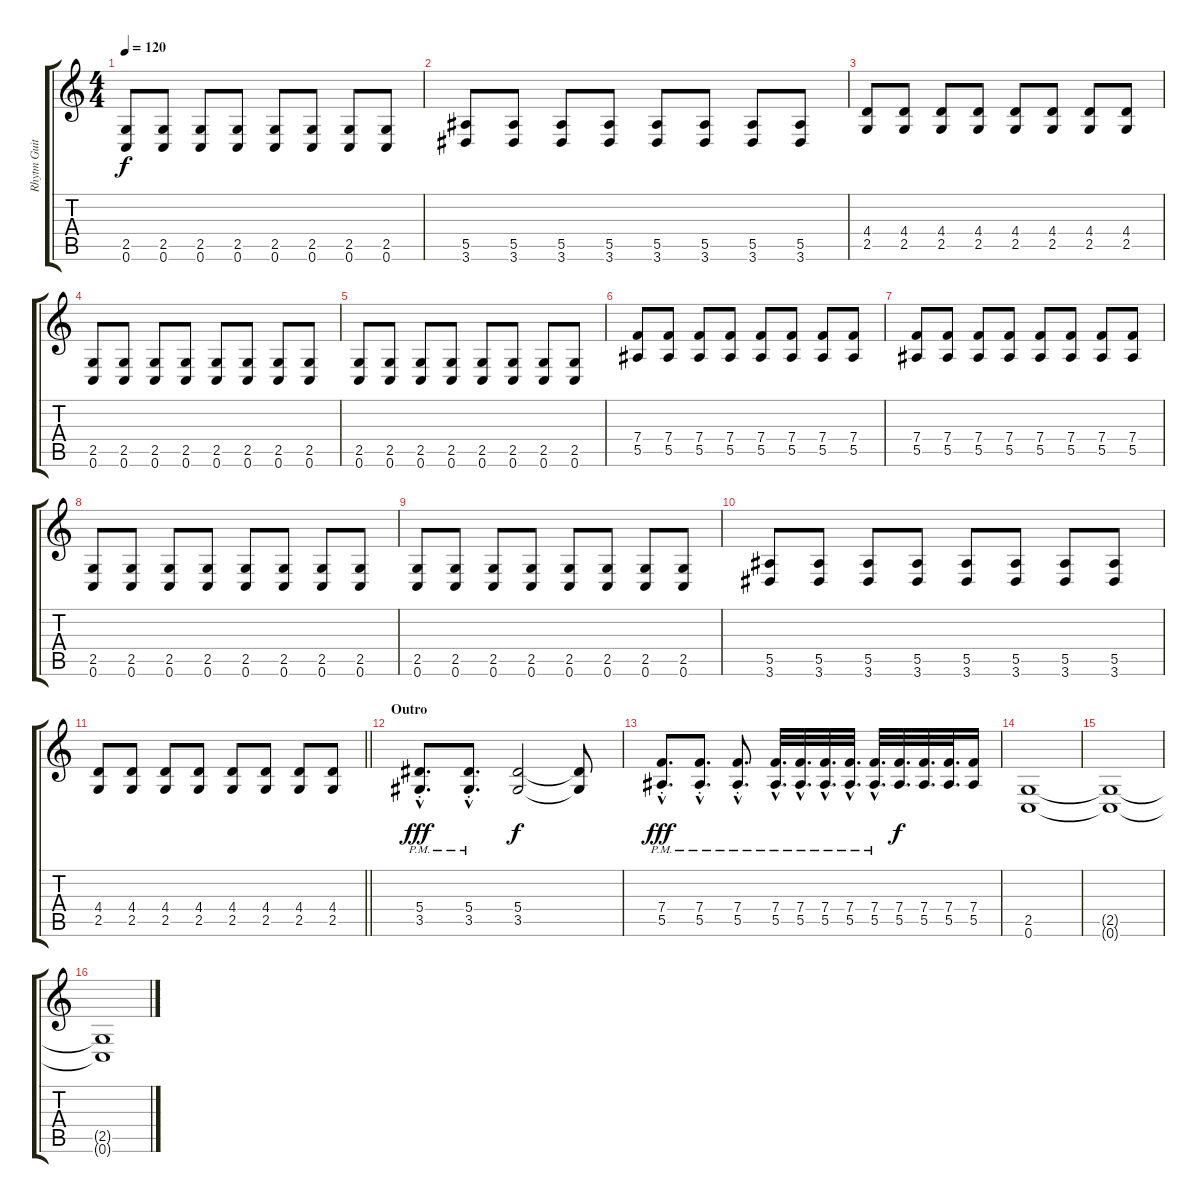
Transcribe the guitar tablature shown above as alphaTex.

\track ("Rhytm Guitar" "Rhytm Guit") {instrument distortionguitar}
\staff {score tabs}
\tuning (C4 G3 Eb3 Bb2 F2 C2) {hide}
\ts (4 4)
\tempo 120
\clef g2
\ks c
(2.5 0.6).8{dy f} (2.5 0.6).8 (2.5 0.6).8 (2.5 0.6).8 (2.5 0.6).8 (2.5 0.6).8 (2.5 0.6).8 (2.5 0.6).8 |
(5.5 3.6).8 (5.5 3.6).8 (5.5 3.6).8 (5.5 3.6).8 (5.5 3.6).8 (5.5 3.6).8 (5.5 3.6).8 (5.5 3.6).8 |
(4.4 2.5).8 (4.4 2.5).8 (4.4 2.5).8 (4.4 2.5).8 (4.4 2.5).8 (4.4 2.5).8 (4.4 2.5).8 (4.4 2.5).8 |
(2.5 0.6).8 (2.5 0.6).8 (2.5 0.6).8 (2.5 0.6).8 (2.5 0.6).8 (2.5 0.6).8 (2.5 0.6).8 (2.5 0.6).8 |
(2.5 0.6).8 (2.5 0.6).8 (2.5 0.6).8 (2.5 0.6).8 (2.5 0.6).8 (2.5 0.6).8 (2.5 0.6).8 (2.5 0.6).8 |
(7.4 5.5).8 (7.4 5.5).8 (7.4 5.5).8 (7.4 5.5).8 (7.4 5.5).8 (7.4 5.5).8 (7.4 5.5).8 (7.4 5.5).8 |
(7.4 5.5).8 (7.4 5.5).8 (7.4 5.5).8 (7.4 5.5).8 (7.4 5.5).8 (7.4 5.5).8 (7.4 5.5).8 (7.4 5.5).8 |
(2.5 0.6).8 (2.5 0.6).8 (2.5 0.6).8 (2.5 0.6).8 (2.5 0.6).8 (2.5 0.6).8 (2.5 0.6).8 (2.5 0.6).8 |
(2.5 0.6).8 (2.5 0.6).8 (2.5 0.6).8 (2.5 0.6).8 (2.5 0.6).8 (2.5 0.6).8 (2.5 0.6).8 (2.5 0.6).8 |
(5.5 3.6).8 (5.5 3.6).8 (5.5 3.6).8 (5.5 3.6).8 (5.5 3.6).8 (5.5 3.6).8 (5.5 3.6).8 (5.5 3.6).8 |
\barLineRight lightlight
(4.4 2.5).8 (4.4 2.5).8 (4.4 2.5).8 (4.4 2.5).8 (4.4 2.5).8 (4.4 2.5).8 (4.4 2.5).8 (4.4 2.5).8 |
\section ("" "Outro")
(5.4{pm st} 3.5{hac pm st}).8{d dy fff} (5.4{pm st} 3.5{hac pm st}).8{d} (5.4 3.5).2{dy f} (5.4{t} 3.5{t}).8 |
(7.4{pm st} 5.5{hac pm st}).8{d dy fff} (7.4{pm st} 5.5{hac pm st}).8{d} (7.4{pm st} 5.5{hac pm st}).8{d} (7.4{pm} 5.5{hac pm}).32{d} (7.4{pm} 5.5{hac pm}).32{d} (7.4{pm} 5.5{hac pm}).32{d} (7.4{pm} 5.5{hac pm}).32{d} (7.4{pm} 5.5{hac pm}).32{d} (7.4 5.5).32{d dy f} (7.4 5.5).32{d} (7.4 5.5).32{d} (7.4 5.5).16 |
(2.5 0.6).1{volume 2} |
(2.5{t} 0.6{t}).1 |
(2.5{t} 0.6{t}).1
